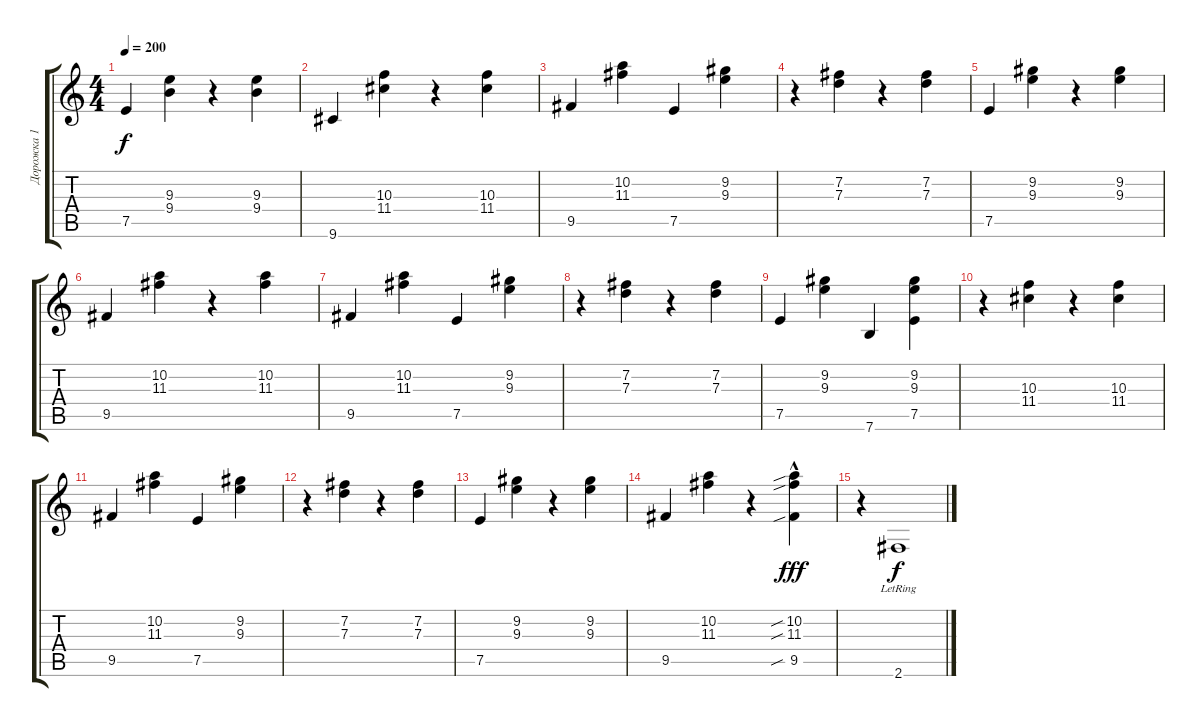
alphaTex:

\track ("Дорожка 1" "Дорожка 1") {instrument acousticguitarnylon}
\staff {score tabs}
\tuning (E4 B3 G3 D3 A2 E2) {hide}
\ts (4 4)
\tempo 200
\clef g2
\ks c
7.5.4{dy f} (9.3 9.4).4 r.4 (9.3 9.4).4 |
9.6.4 (10.3 11.4).4 r.4 (10.3 11.4).4 |
9.5.4 (10.2 11.3).4 7.5.4 (9.2 9.3).4 |
r.4 (7.2 7.3).4 r.4 (7.2 7.3).4 |
7.5.4 (9.2 9.3).4 r.4 (9.2 9.3).4 |
9.5.4 (10.2 11.3).4 r.4 (10.2 11.3).4 |
9.5.4 (10.2 11.3).4 7.5.4 (9.2 9.3).4 |
r.4 (7.2 7.3).4 r.4 (7.2 7.3).4 |
7.5.4 (9.2 9.3).4 7.6.4 (9.2 9.3 7.5).4 |
r.4 (10.3 11.4).4 r.4 (10.3 11.4).4 |
9.5.4 (10.2 11.3).4 7.5.4 (9.2 9.3).4 |
r.4 (7.2 7.3).4 r.4 (7.2 7.3).4 |
7.5.4 (9.2 9.3).4 r.4 (9.2 9.3).4 |
9.5.4 (10.2 11.3).4 r.4 (10.2{sib} 11.3{sib} 9.5{sib hac}).4{dy fff} |
r.4 2.6{lr}.1{dy f}
